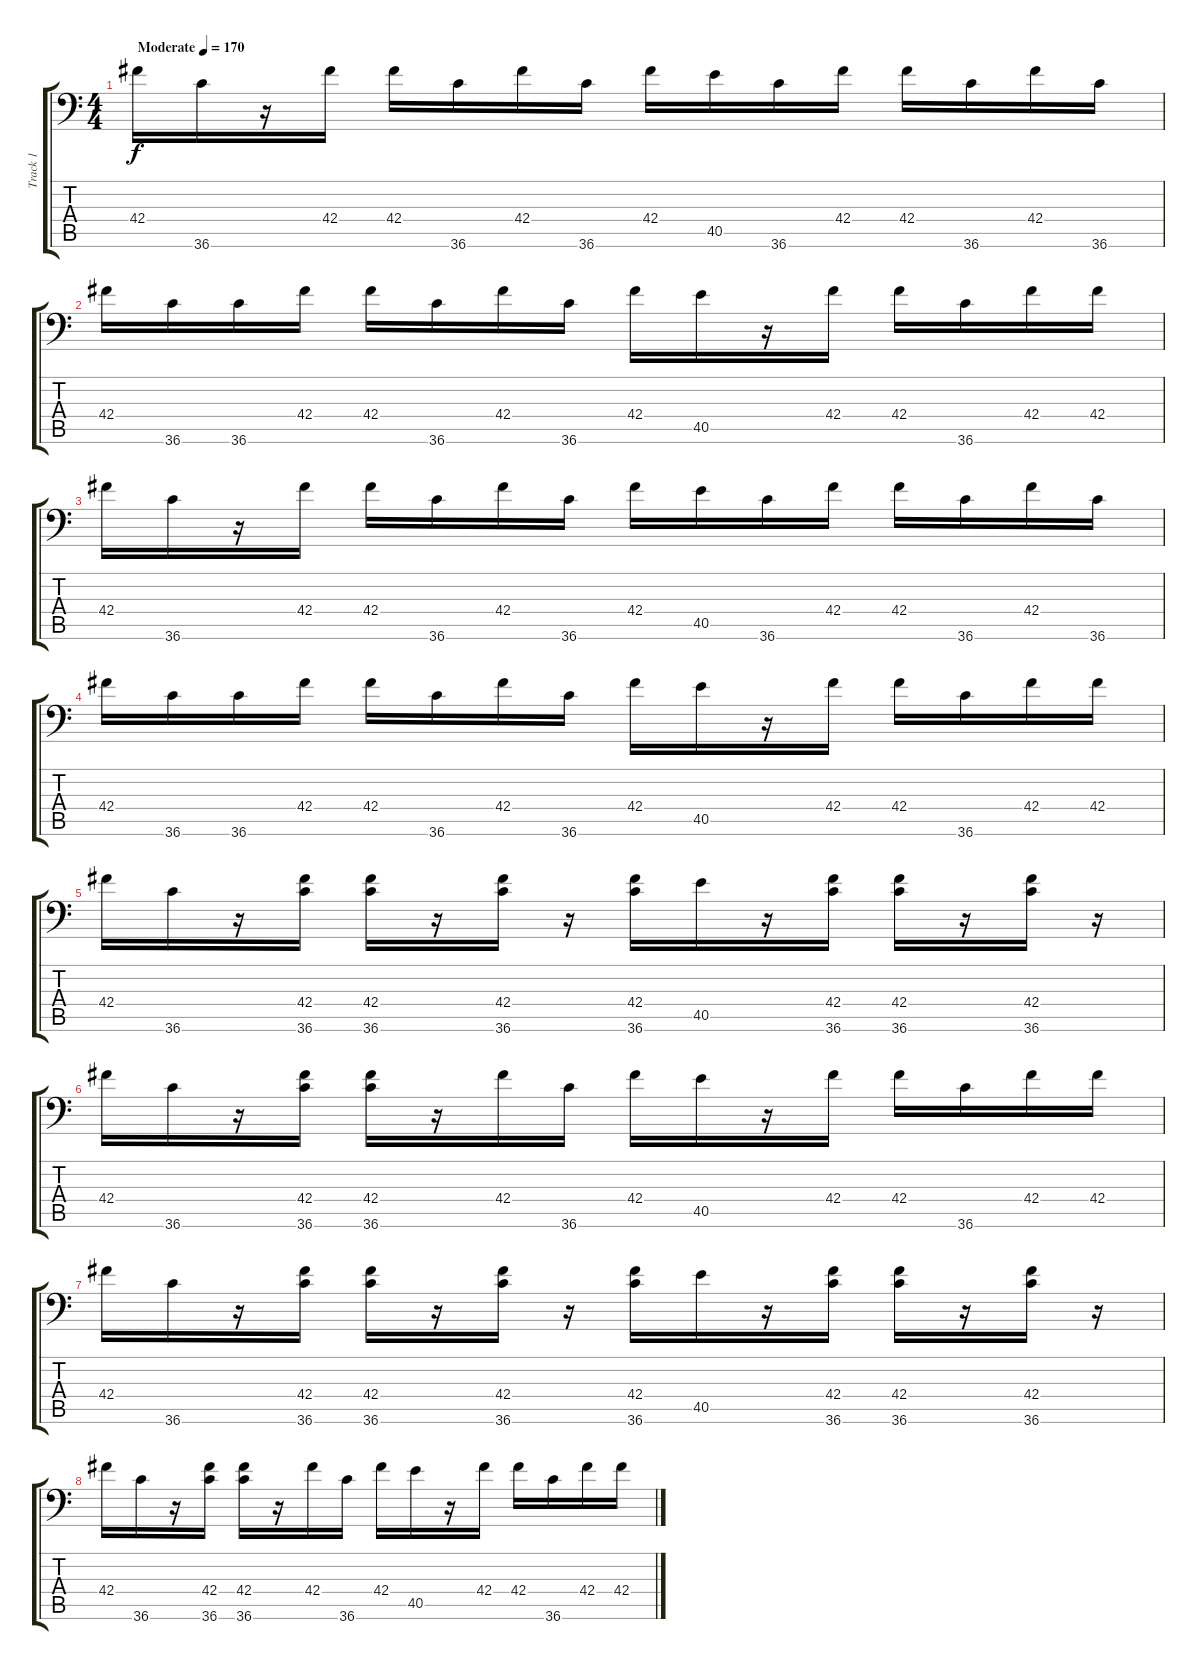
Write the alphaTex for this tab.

\track ("Track 1" "Track 1") {instrument acousticgrandpiano}
\staff {score tabs}
\tuning (C-1 C-1 C-1 C-1 C-1 C-1) {hide}
\ts (4 4)
\tempo (170 "Moderate")
\clef f4
\ks c
42.4.16{dy f instrument acousticgrandpiano} 36.6.16 r.16 42.4.16 42.4.16 36.6.16 42.4.16 36.6.16 42.4.16 40.5.16 36.6.16 42.4.16 42.4.16 36.6.16 42.4.16 36.6.16 |
42.4.16 36.6.16 36.6.16 42.4.16 42.4.16 36.6.16 42.4.16 36.6.16 42.4.16 40.5.16 r.16 42.4.16 42.4.16 36.6.16 42.4.16 42.4.16 |
42.4.16 36.6.16 r.16 42.4.16 42.4.16 36.6.16 42.4.16 36.6.16 42.4.16 40.5.16 36.6.16 42.4.16 42.4.16 36.6.16 42.4.16 36.6.16 |
42.4.16 36.6.16 36.6.16 42.4.16 42.4.16 36.6.16 42.4.16 36.6.16 42.4.16 40.5.16 r.16 42.4.16 42.4.16 36.6.16 42.4.16 42.4.16 |
42.4.16 36.6.16 r.16 (42.4 36.6).16 (42.4 36.6).16 r.16 (42.4 36.6).16 r.16 (42.4 36.6).16 40.5.16 r.16 (42.4 36.6).16 (42.4 36.6).16 r.16 (42.4 36.6).16 r.16 |
42.4.16 36.6.16 r.16 (42.4 36.6).16 (42.4 36.6).16 r.16 42.4.16 36.6.16 42.4.16 40.5.16 r.16 42.4.16 42.4.16 36.6.16 42.4.16 42.4.16 |
42.4.16 36.6.16 r.16 (42.4 36.6).16 (42.4 36.6).16 r.16 (42.4 36.6).16 r.16 (42.4 36.6).16 40.5.16 r.16 (42.4 36.6).16 (42.4 36.6).16 r.16 (42.4 36.6).16 r.16 |
42.4.16 36.6.16 r.16 (42.4 36.6).16 (42.4 36.6).16 r.16 42.4.16 36.6.16 42.4.16 40.5.16 r.16 42.4.16 42.4.16 36.6.16 42.4.16 42.4.16
